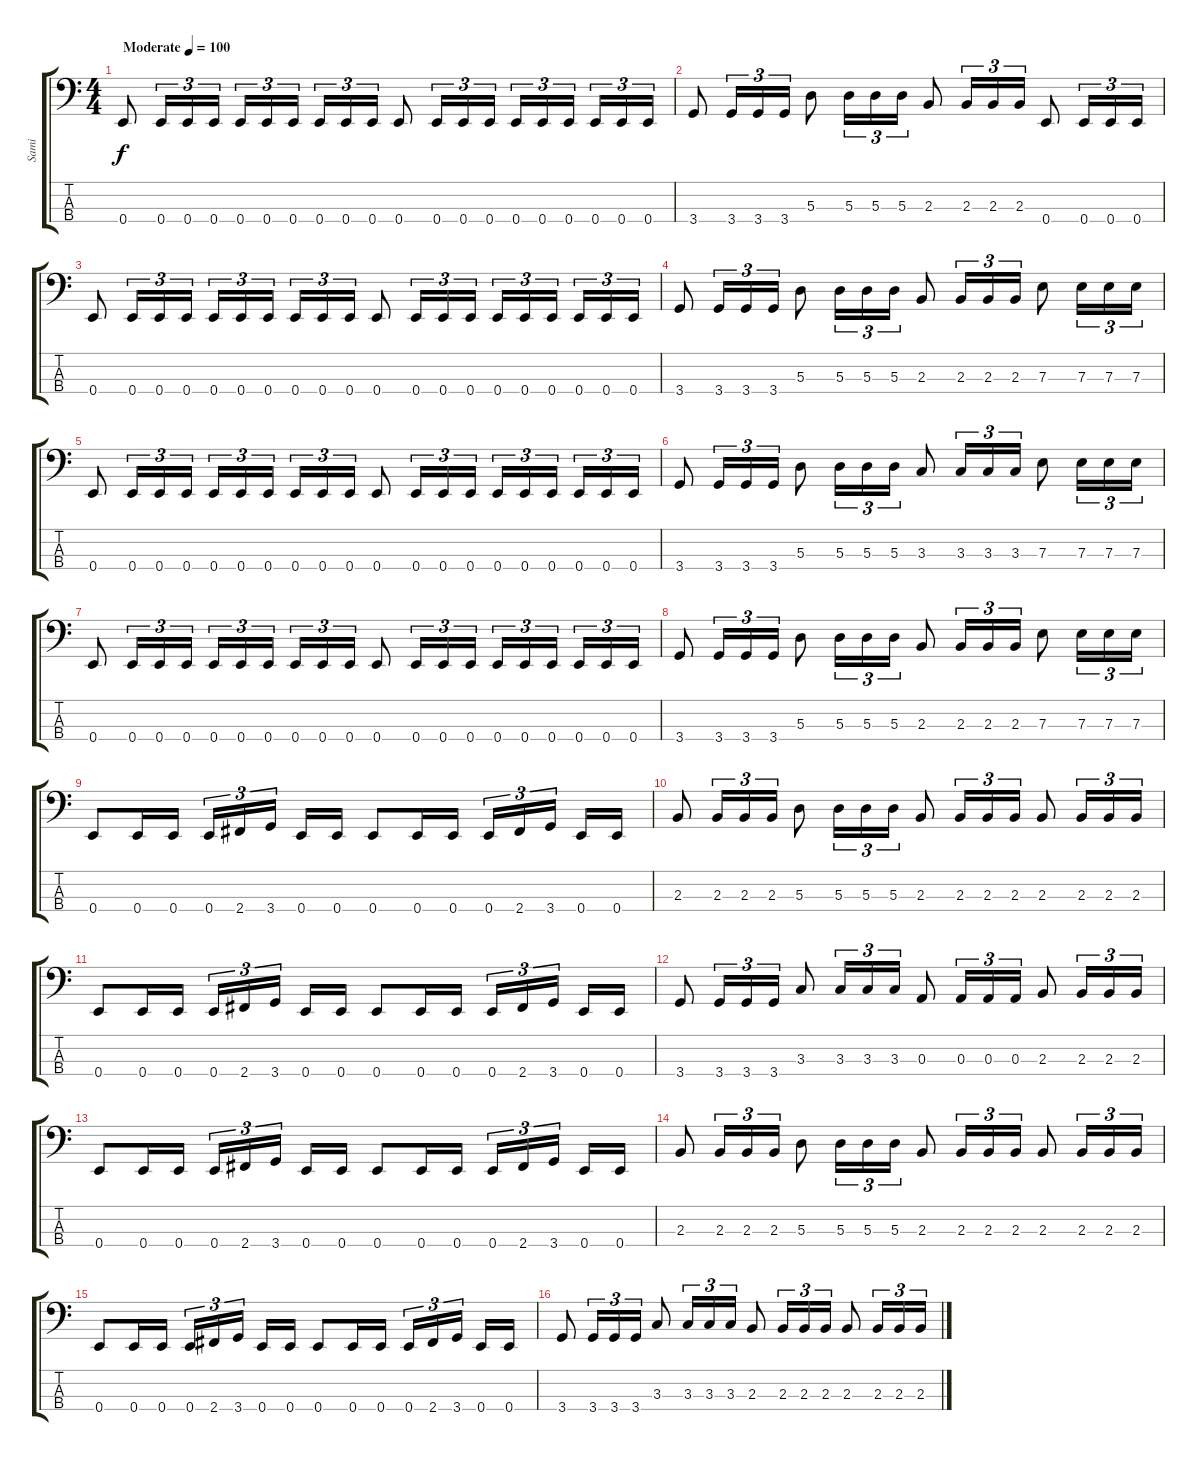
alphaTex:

\track ("Sami" "Sami") {instrument electricbassfinger}
\staff {score tabs}
\tuning (G2 D2 A1 E1) {hide}
\ts (4 4)
\tempo (100 "Moderate")
\clef f4
\ks c
0.4.8{dy f instrument electricbassfinger} 0.4.16{tu (3 2)} 0.4.16{tu (3 2)} 0.4.16{tu (3 2)} 0.4.16{tu (3 2)} 0.4.16{tu (3 2)} 0.4.16{tu (3 2) beam splitsecondary} 0.4.16{tu (3 2)} 0.4.16{tu (3 2)} 0.4.16{tu (3 2)} 0.4.8 0.4.16{tu (3 2)} 0.4.16{tu (3 2)} 0.4.16{tu (3 2)} 0.4.16{tu (3 2)} 0.4.16{tu (3 2)} 0.4.16{tu (3 2) beam splitsecondary} 0.4.16{tu (3 2)} 0.4.16{tu (3 2)} 0.4.16{tu (3 2)} |
3.4.8 3.4.16{tu (3 2)} 3.4.16{tu (3 2)} 3.4.16{tu (3 2)} 5.3.8 5.3.16{tu (3 2)} 5.3.16{tu (3 2)} 5.3.16{tu (3 2)} 2.3.8 2.3.16{tu (3 2)} 2.3.16{tu (3 2)} 2.3.16{tu (3 2)} 0.4.8 0.4.16{tu (3 2)} 0.4.16{tu (3 2)} 0.4.16{tu (3 2)} |
0.4.8 0.4.16{tu (3 2)} 0.4.16{tu (3 2)} 0.4.16{tu (3 2)} 0.4.16{tu (3 2)} 0.4.16{tu (3 2)} 0.4.16{tu (3 2) beam splitsecondary} 0.4.16{tu (3 2)} 0.4.16{tu (3 2)} 0.4.16{tu (3 2)} 0.4.8 0.4.16{tu (3 2)} 0.4.16{tu (3 2)} 0.4.16{tu (3 2)} 0.4.16{tu (3 2)} 0.4.16{tu (3 2)} 0.4.16{tu (3 2) beam splitsecondary} 0.4.16{tu (3 2)} 0.4.16{tu (3 2)} 0.4.16{tu (3 2)} |
3.4.8 3.4.16{tu (3 2)} 3.4.16{tu (3 2)} 3.4.16{tu (3 2)} 5.3.8 5.3.16{tu (3 2)} 5.3.16{tu (3 2)} 5.3.16{tu (3 2)} 2.3.8 2.3.16{tu (3 2)} 2.3.16{tu (3 2)} 2.3.16{tu (3 2)} 7.3.8 7.3.16{tu (3 2)} 7.3.16{tu (3 2)} 7.3.16{tu (3 2)} |
0.4.8 0.4.16{tu (3 2)} 0.4.16{tu (3 2)} 0.4.16{tu (3 2)} 0.4.16{tu (3 2)} 0.4.16{tu (3 2)} 0.4.16{tu (3 2) beam splitsecondary} 0.4.16{tu (3 2)} 0.4.16{tu (3 2)} 0.4.16{tu (3 2)} 0.4.8 0.4.16{tu (3 2)} 0.4.16{tu (3 2)} 0.4.16{tu (3 2)} 0.4.16{tu (3 2)} 0.4.16{tu (3 2)} 0.4.16{tu (3 2) beam splitsecondary} 0.4.16{tu (3 2)} 0.4.16{tu (3 2)} 0.4.16{tu (3 2)} |
3.4.8 3.4.16{tu (3 2)} 3.4.16{tu (3 2)} 3.4.16{tu (3 2)} 5.3.8 5.3.16{tu (3 2)} 5.3.16{tu (3 2)} 5.3.16{tu (3 2)} 3.3.8 3.3.16{tu (3 2)} 3.3.16{tu (3 2)} 3.3.16{tu (3 2)} 7.3.8 7.3.16{tu (3 2)} 7.3.16{tu (3 2)} 7.3.16{tu (3 2)} |
0.4.8 0.4.16{tu (3 2)} 0.4.16{tu (3 2)} 0.4.16{tu (3 2)} 0.4.16{tu (3 2)} 0.4.16{tu (3 2)} 0.4.16{tu (3 2) beam splitsecondary} 0.4.16{tu (3 2)} 0.4.16{tu (3 2)} 0.4.16{tu (3 2)} 0.4.8 0.4.16{tu (3 2)} 0.4.16{tu (3 2)} 0.4.16{tu (3 2)} 0.4.16{tu (3 2)} 0.4.16{tu (3 2)} 0.4.16{tu (3 2) beam splitsecondary} 0.4.16{tu (3 2)} 0.4.16{tu (3 2)} 0.4.16{tu (3 2)} |
3.4.8 3.4.16{tu (3 2)} 3.4.16{tu (3 2)} 3.4.16{tu (3 2)} 5.3.8 5.3.16{tu (3 2)} 5.3.16{tu (3 2)} 5.3.16{tu (3 2)} 2.3.8 2.3.16{tu (3 2)} 2.3.16{tu (3 2)} 2.3.16{tu (3 2)} 7.3.8 7.3.16{tu (3 2)} 7.3.16{tu (3 2)} 7.3.16{tu (3 2)} |
0.4.8 0.4.16 0.4.16 0.4.16{tu (3 2)} 2.4.16{tu (3 2)} 3.4.16{tu (3 2) beam splitsecondary} 0.4.16 0.4.16 0.4.8 0.4.16 0.4.16 0.4.16{tu (3 2)} 2.4.16{tu (3 2)} 3.4.16{tu (3 2) beam splitsecondary} 0.4.16 0.4.16 |
2.3.8 2.3.16{tu (3 2)} 2.3.16{tu (3 2)} 2.3.16{tu (3 2)} 5.3.8 5.3.16{tu (3 2)} 5.3.16{tu (3 2)} 5.3.16{tu (3 2)} 2.3.8 2.3.16{tu (3 2)} 2.3.16{tu (3 2)} 2.3.16{tu (3 2)} 2.3.8 2.3.16{tu (3 2)} 2.3.16{tu (3 2)} 2.3.16{tu (3 2)} |
0.4.8 0.4.16 0.4.16 0.4.16{tu (3 2)} 2.4.16{tu (3 2)} 3.4.16{tu (3 2) beam splitsecondary} 0.4.16 0.4.16 0.4.8 0.4.16 0.4.16 0.4.16{tu (3 2)} 2.4.16{tu (3 2)} 3.4.16{tu (3 2) beam splitsecondary} 0.4.16 0.4.16 |
3.4.8 3.4.16{tu (3 2)} 3.4.16{tu (3 2)} 3.4.16{tu (3 2)} 3.3.8 3.3.16{tu (3 2)} 3.3.16{tu (3 2)} 3.3.16{tu (3 2)} 0.3.8 0.3.16{tu (3 2)} 0.3.16{tu (3 2)} 0.3.16{tu (3 2)} 2.3.8 2.3.16{tu (3 2)} 2.3.16{tu (3 2)} 2.3.16{tu (3 2)} |
0.4.8 0.4.16 0.4.16 0.4.16{tu (3 2)} 2.4.16{tu (3 2)} 3.4.16{tu (3 2) beam splitsecondary} 0.4.16 0.4.16 0.4.8 0.4.16 0.4.16 0.4.16{tu (3 2)} 2.4.16{tu (3 2)} 3.4.16{tu (3 2) beam splitsecondary} 0.4.16 0.4.16 |
2.3.8 2.3.16{tu (3 2)} 2.3.16{tu (3 2)} 2.3.16{tu (3 2)} 5.3.8 5.3.16{tu (3 2)} 5.3.16{tu (3 2)} 5.3.16{tu (3 2)} 2.3.8 2.3.16{tu (3 2)} 2.3.16{tu (3 2)} 2.3.16{tu (3 2)} 2.3.8 2.3.16{tu (3 2)} 2.3.16{tu (3 2)} 2.3.16{tu (3 2)} |
0.4.8 0.4.16 0.4.16 0.4.16{tu (3 2)} 2.4.16{tu (3 2)} 3.4.16{tu (3 2) beam splitsecondary} 0.4.16 0.4.16 0.4.8 0.4.16 0.4.16 0.4.16{tu (3 2)} 2.4.16{tu (3 2)} 3.4.16{tu (3 2) beam splitsecondary} 0.4.16 0.4.16 |
3.4.8 3.4.16{tu (3 2)} 3.4.16{tu (3 2)} 3.4.16{tu (3 2)} 3.3.8 3.3.16{tu (3 2)} 3.3.16{tu (3 2)} 3.3.16{tu (3 2)} 2.3.8 2.3.16{tu (3 2)} 2.3.16{tu (3 2)} 2.3.16{tu (3 2)} 2.3.8 2.3.16{tu (3 2)} 2.3.16{tu (3 2)} 2.3.16{tu (3 2)}
